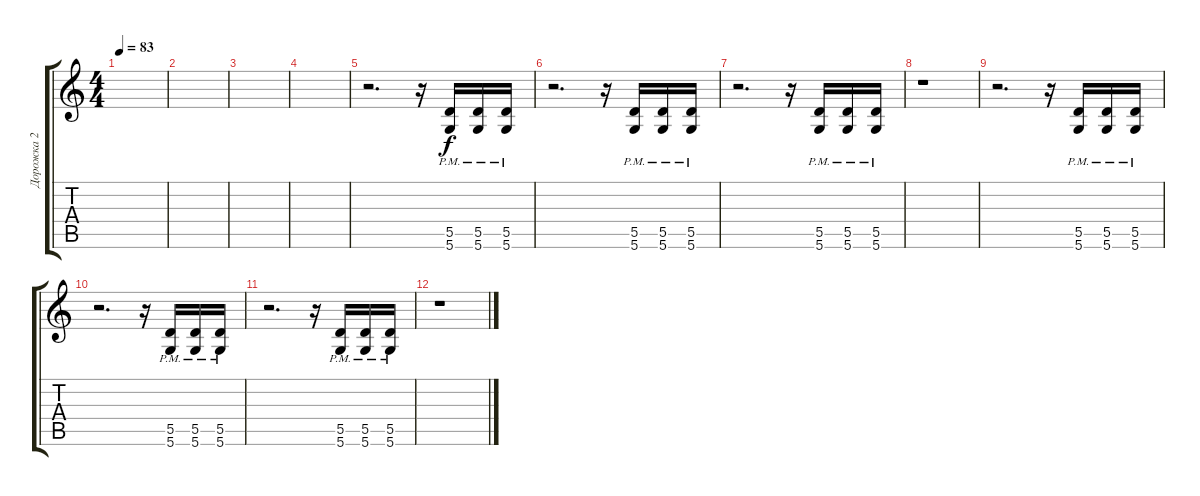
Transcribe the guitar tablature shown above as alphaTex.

\track ("Дорожка 2" "Дорожка 2") {instrument distortionguitar}
\staff {score tabs}
\tuning (E4 B3 G3 D3 A2 D2) {hide}
\ts (4 4)
\tempo 83
\clef g2
\ks c
|
|
|
|
r.2{d} r.16 (5.5{pm} 5.6{pm}).16 (5.5{pm} 5.6{pm}).16 (5.5{pm} 5.6{pm}).16 |
r.2{d} r.16 (5.5{pm} 5.6{pm}).16 (5.5{pm} 5.6{pm}).16 (5.5{pm} 5.6{pm}).16 |
r.2{d} r.16 (5.5{pm} 5.6{pm}).16 (5.5{pm} 5.6{pm}).16 (5.5{pm} 5.6{pm}).16 |
r.1 |
r.2{d} r.16 (5.5{pm} 5.6{pm}).16 (5.5{pm} 5.6{pm}).16 (5.5{pm} 5.6{pm}).16 |
r.2{d} r.16 (5.5{pm} 5.6{pm}).16 (5.5{pm} 5.6{pm}).16 (5.5{pm} 5.6{pm}).16 |
r.2{d} r.16 (5.5{pm} 5.6{pm}).16 (5.5{pm} 5.6{pm}).16 (5.5{pm} 5.6{pm}).16 |
r.1
